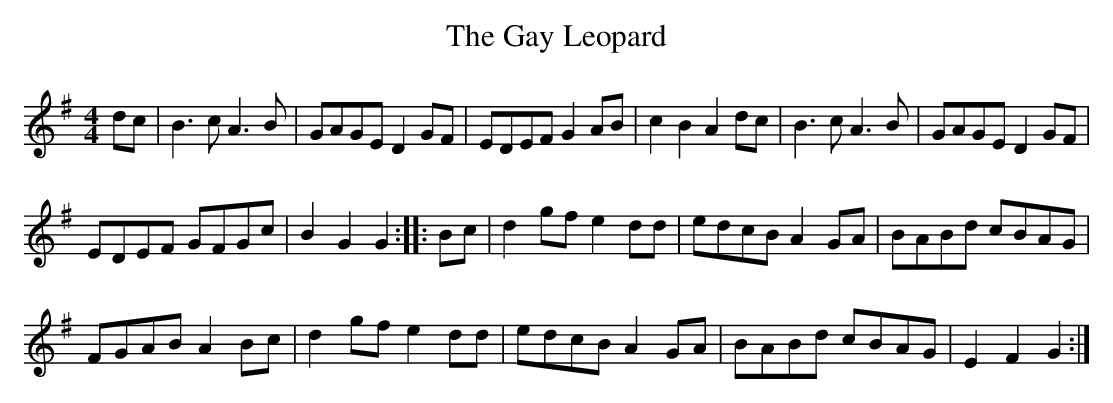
X:1
T:The Gay Leopard
L:1/8
M:4/4
K:G
dc | B3cA3B | GAGE D2GF | EDEF G2AB | c2B2A2dc | B3cA3B | GAGE D2GF |
EDEF GFGc | B2G2G2 :: Bc | d2gfe2dd | edcBA2GA | BABd cBAG |
FGABA2Bc | d2gfe2dd | edcBA2GA | BABd cBAG | E2F2G2 :|
